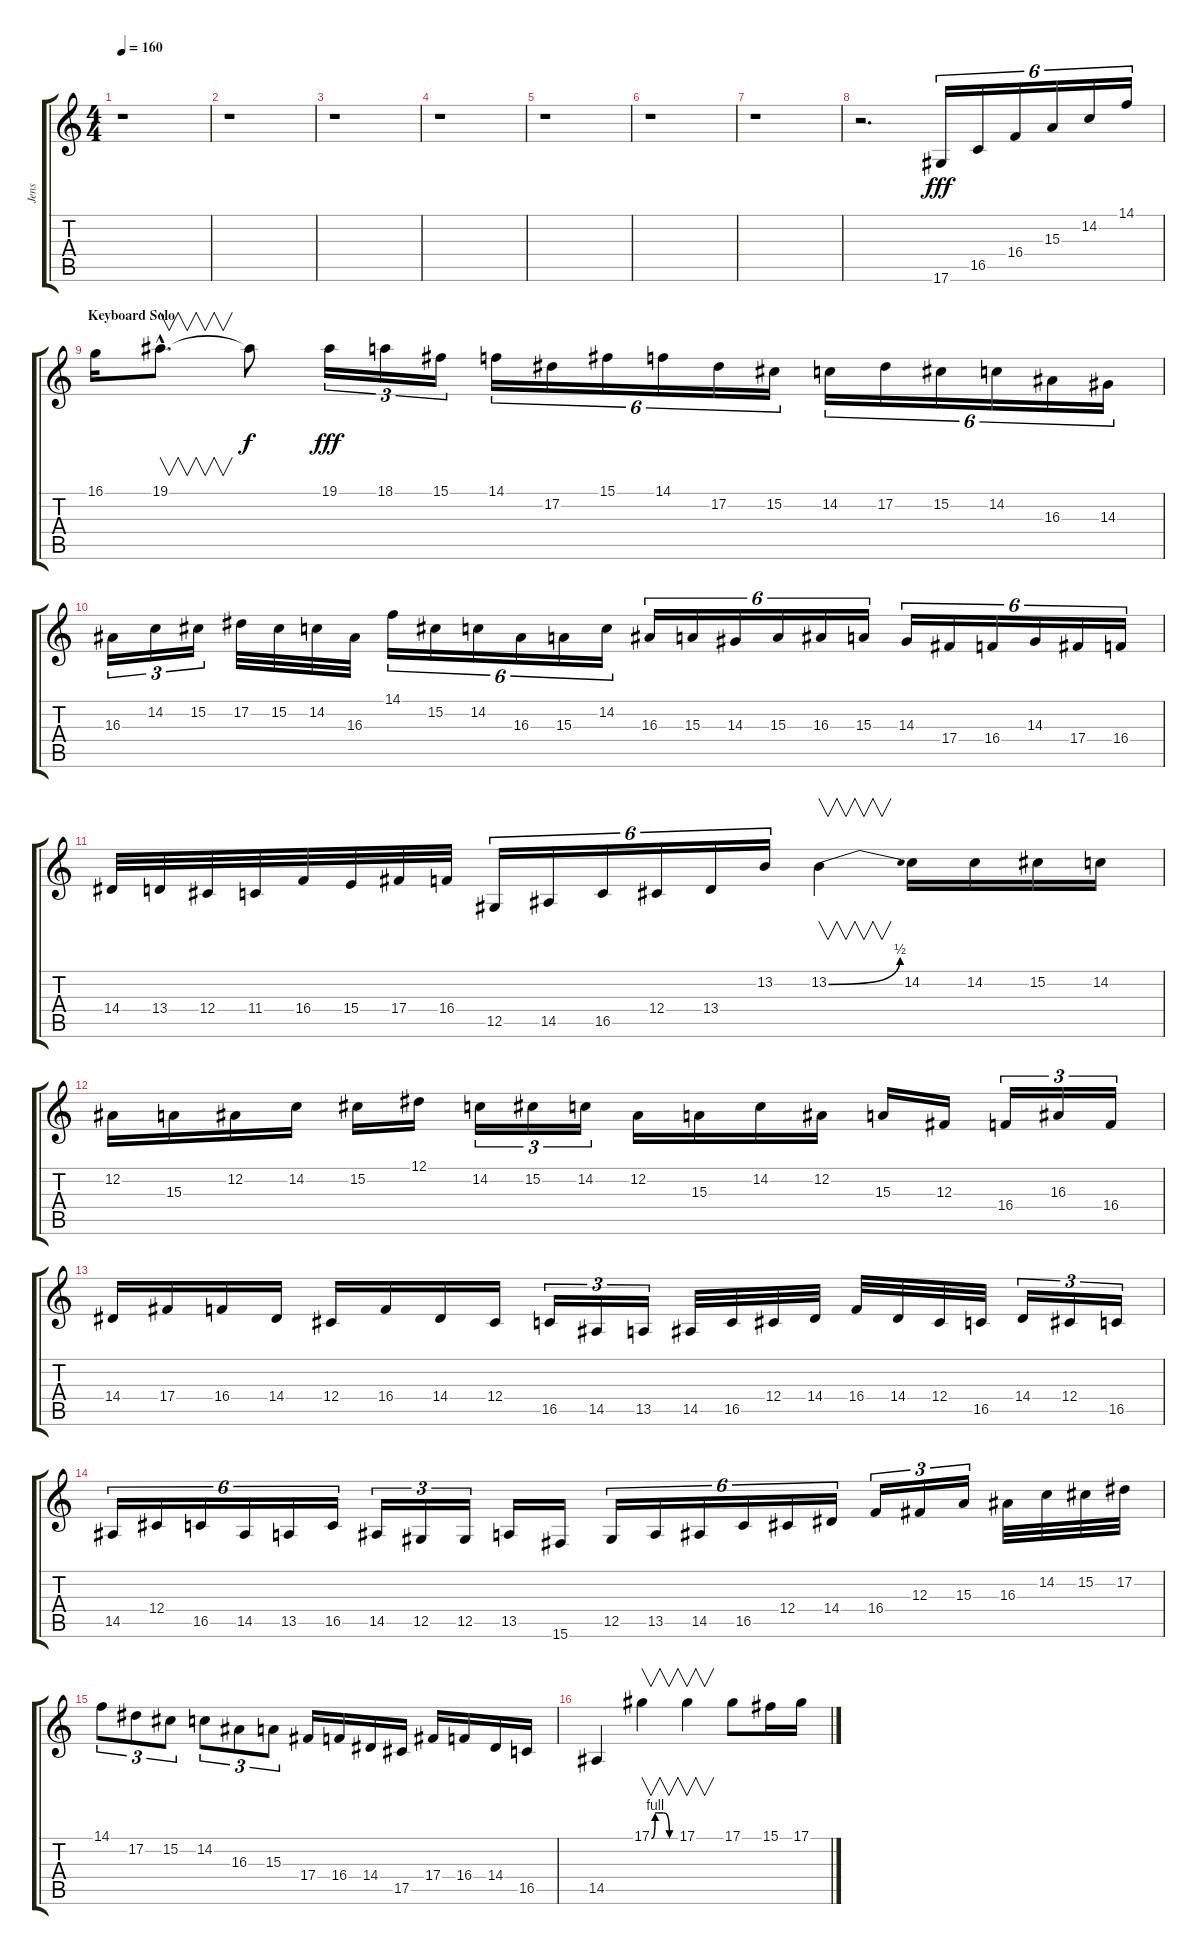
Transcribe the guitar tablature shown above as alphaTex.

\track ("Jens" "Jens") {instrument choiraahs}
\staff {score tabs}
\tuning (Eb4 Bb3 Gb3 Db3 Ab2 Eb2) {hide}
\ts (4 4)
\tempo 160
\clef g2
\ks c
r.1{dy f} |
r.1 |
r.1 |
r.1 |
r.1 |
r.1 |
r.1 |
r.2{d} 17.6.16{tu (6 4) dy fff volume 16 instrument harpsichord} 16.5.16{tu (6 4)} 16.4.16{tu (6 4)} 15.3.16{tu (6 4)} 14.2.16{tu (6 4)} 14.1.16{tu (6 4)} |
\section ("" "Keyboard Solo")
16.1.16{instrument harpsichord} 19.1{hac}.8{v d} 19.1{t}.8{dy f} 19.1.16{tu (3 2) dy fff} 18.1.16{tu (3 2)} 15.1.16{tu (3 2)} 14.1.16{tu (6 4) instrument harpsichord} 17.2.16{tu (6 4)} 15.1.16{tu (6 4)} 14.1.16{tu (6 4)} 17.2.16{tu (6 4)} 15.2.16{tu (6 4)} 14.2.16{tu (6 4)} 17.2.16{tu (6 4)} 15.2.16{tu (6 4)} 14.2.16{tu (6 4)} 16.3.16{tu (6 4)} 14.3.16{tu (6 4)} |
16.3.16{tu (3 2) volume 16 instrument harpsichord} 14.2.16{tu (3 2)} 15.2.16{tu (3 2)} 17.2.32 15.2.32 14.2.32 16.3.32 14.1.16{tu (6 4)} 15.2.16{tu (6 4)} 14.2.16{tu (6 4)} 16.3.16{tu (6 4)} 15.3.16{tu (6 4)} 14.2.16{tu (6 4)} 16.3.16{tu (6 4) instrument harpsichord} 15.3.16{tu (6 4)} 14.3.16{tu (6 4)} 15.3.16{tu (6 4)} 16.3.16{tu (6 4)} 15.3.16{tu (6 4)} 14.3.16{tu (6 4)} 17.4.16{tu (6 4)} 16.4.16{tu (6 4)} 14.3.16{tu (6 4)} 17.4.16{tu (6 4)} 16.4.16{tu (6 4)} |
14.4.32{volume 16 instrument harpsichord} 13.4.32 12.4.32 11.4.32 16.4.32 15.4.32 17.4.32 16.4.32 12.5.16{tu (6 4)} 14.5.16{tu (6 4)} 16.5.16{tu (6 4)} 12.4.16{tu (6 4)} 13.4.16{tu (6 4)} 13.2.16{tu (6 4)} 13.2{be (bend 0 0 60 2)}.4{v instrument harpsichord} 14.2.16 14.2.16 15.2.16 14.2.16 |
12.2.16{instrument harpsichord} 15.3.16 12.2.16 14.2.16 15.2.16 12.1.16 14.2.16{tu (3 2)} 15.2.16{tu (3 2)} 14.2.16{tu (3 2)} 12.2.16{instrument harpsichord} 15.3.16 14.2.16 12.2.16 15.3.16 12.3.16 16.4.16{tu (3 2)} 16.3.16{tu (3 2)} 16.4.16{tu (3 2)} |
14.4.16{volume 16 instrument harpsichord} 17.4.16 16.4.16 14.4.16 12.4.16 16.4.16 14.4.16 12.4.16 16.5.16{tu (3 2) instrument harpsichord} 14.5.16{tu (3 2)} 13.5.16{tu (3 2)} 14.5.32 16.5.32 12.4.32 14.4.32 16.4.32 14.4.32 12.4.32 16.5.32 14.4.16{tu (3 2)} 12.4.16{tu (3 2)} 16.5.16{tu (3 2)} |
14.5.16{tu (6 4) volume 16 instrument harpsichord} 12.4.16{tu (6 4)} 16.5.16{tu (6 4)} 14.5.16{tu (6 4)} 13.5.16{tu (6 4)} 16.5.16{tu (6 4)} 14.5.16{tu (3 2)} 12.5.16{tu (3 2)} 12.5.16{tu (3 2)} 13.5.16 15.6.16 12.5.16{tu (6 4) instrument harpsichord} 13.5.16{tu (6 4)} 14.5.16{tu (6 4)} 16.5.16{tu (6 4)} 12.4.16{tu (6 4)} 14.4.16{tu (6 4)} 16.4.16{tu (3 2)} 12.3.16{tu (3 2)} 15.3.16{tu (3 2)} 16.3.32 14.2.32 15.2.32 17.2.32 |
14.1.8{tu (3 2) instrument harpsichord} 17.2.8{tu (3 2)} 15.2.8{tu (3 2)} 14.2.8{tu (3 2)} 16.3.8{tu (3 2)} 15.3.8{tu (3 2)} 17.4.16{instrument harpsichord} 16.4.16 14.4.16 17.5.16 17.4.16 16.4.16 14.4.16 16.5.16 |
14.5.4{volume 16 instrument harpsichord} 17.1{be (custom 0 0 9 4 15 4 30 4 45 0 60 0)}.4{v} 17.1.4{v instrument harpsichord} 17.1.8 15.1.16 17.1.16
